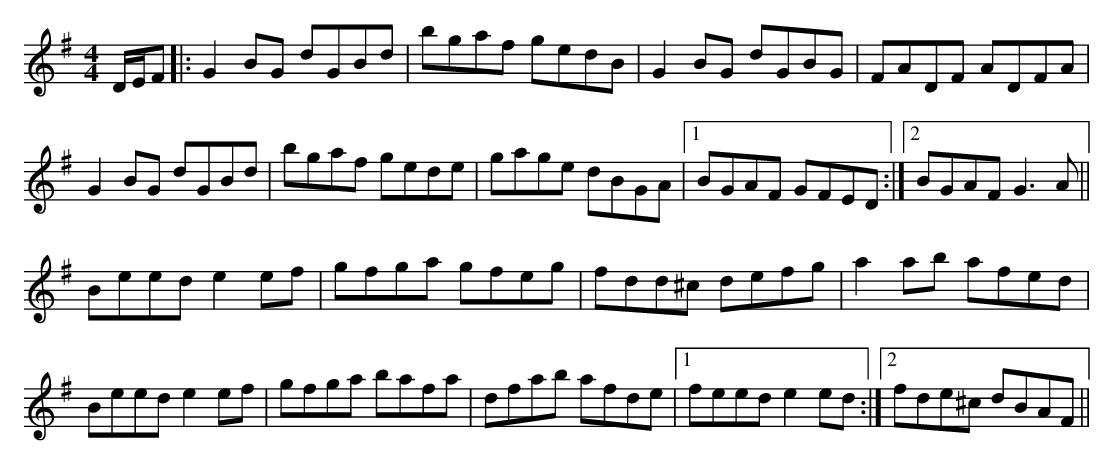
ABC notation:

X:1
M:4/4
K:G
D/E/F|:G2BG dGBd|bgaf gedB|G2BG dGBG|FADF ADFA|
G2BG dGBd|bgaf gede|gage dBGA|1 BGAF GFED:|2 BGAF G3A||
Beed e2ef|gfga gfeg|fdd^c defg|a2ab afed|
Beed e2ef|gfga bafa|dfab afde|1 feed e2ed:|2 fde^c dBAF||
